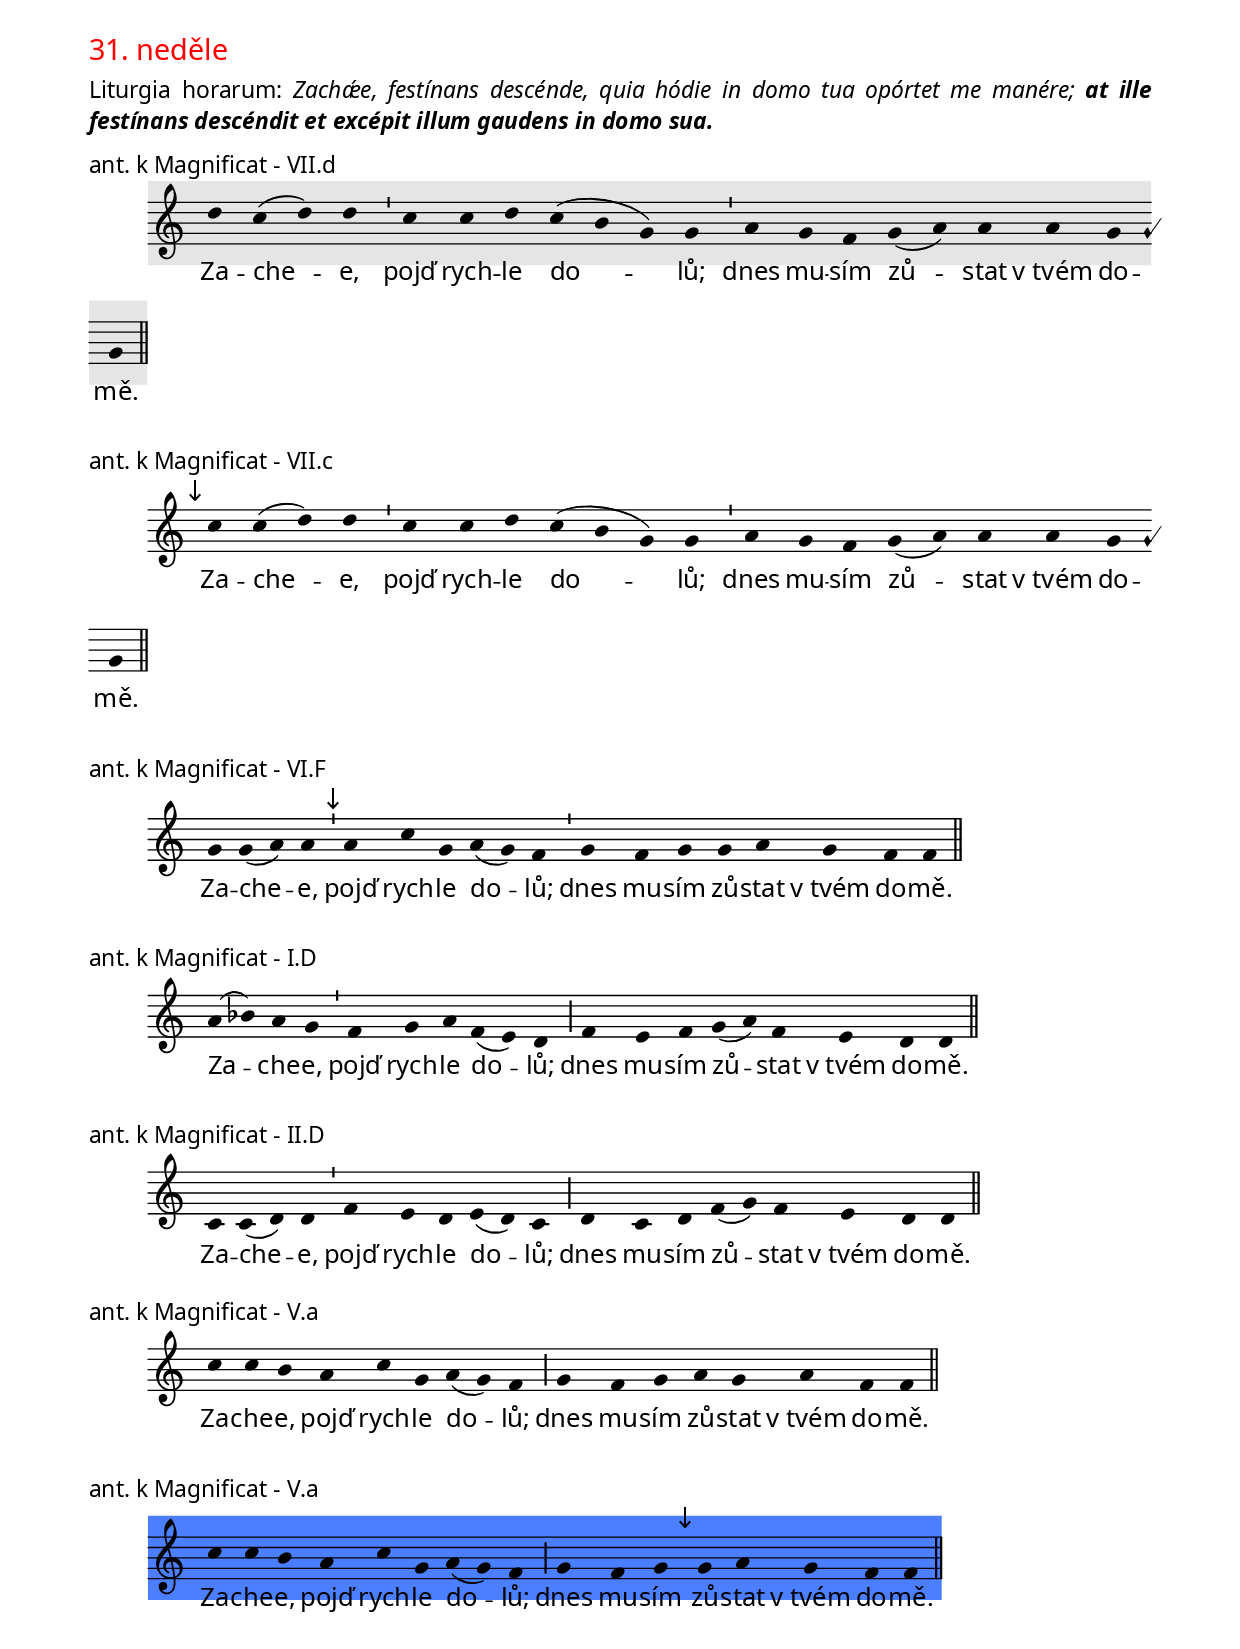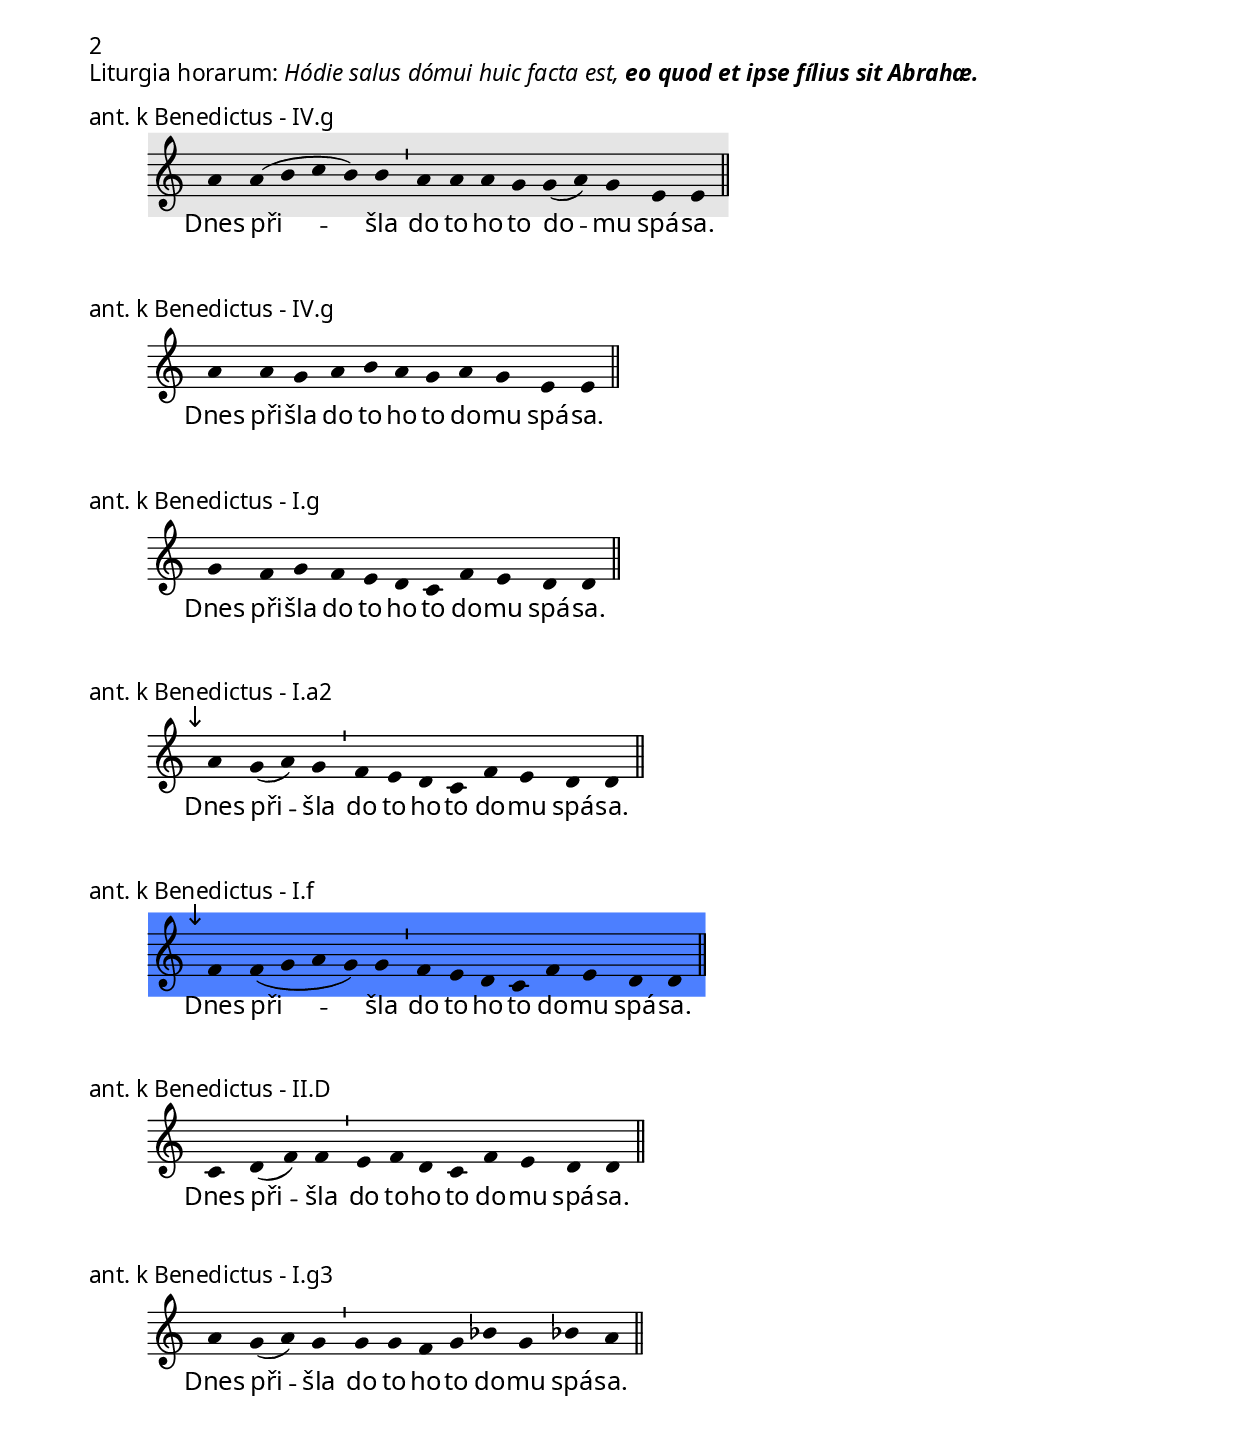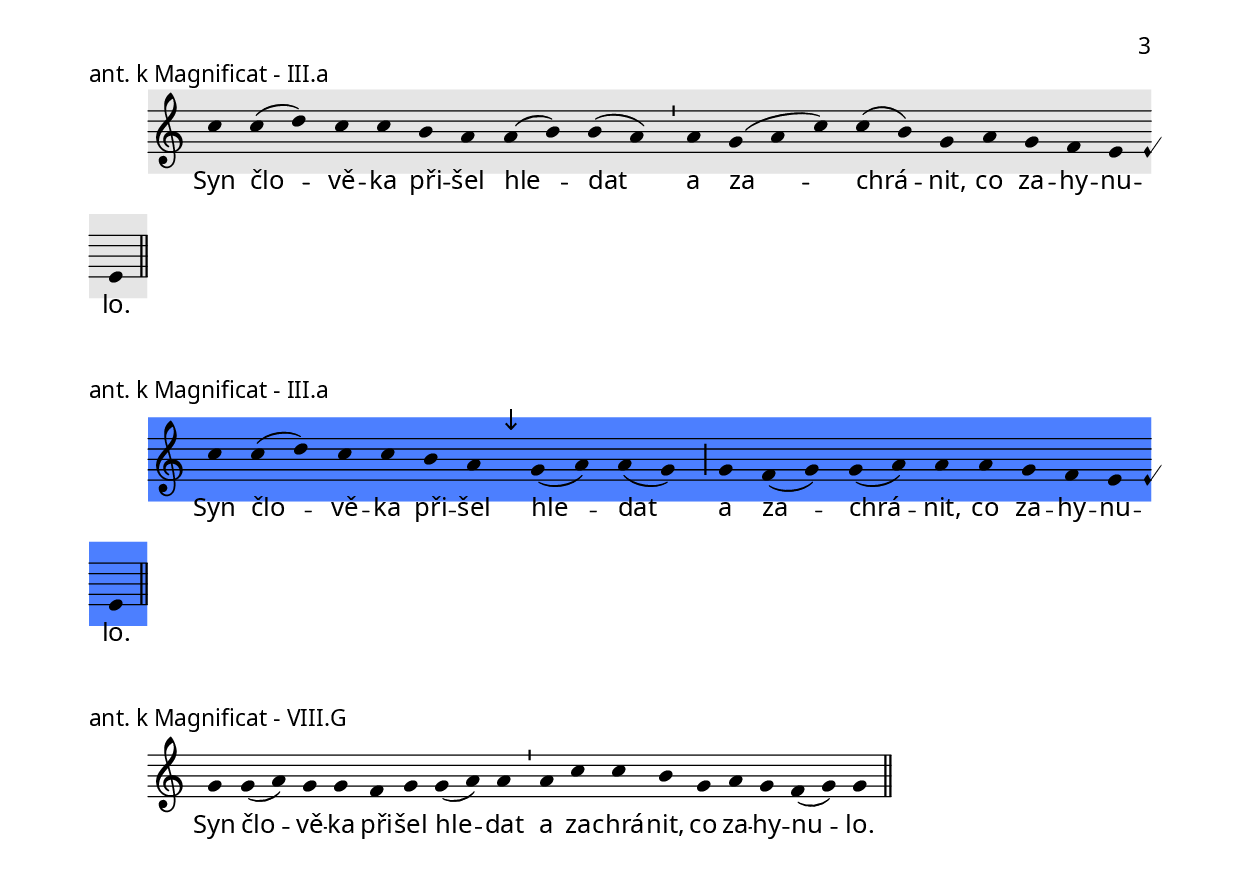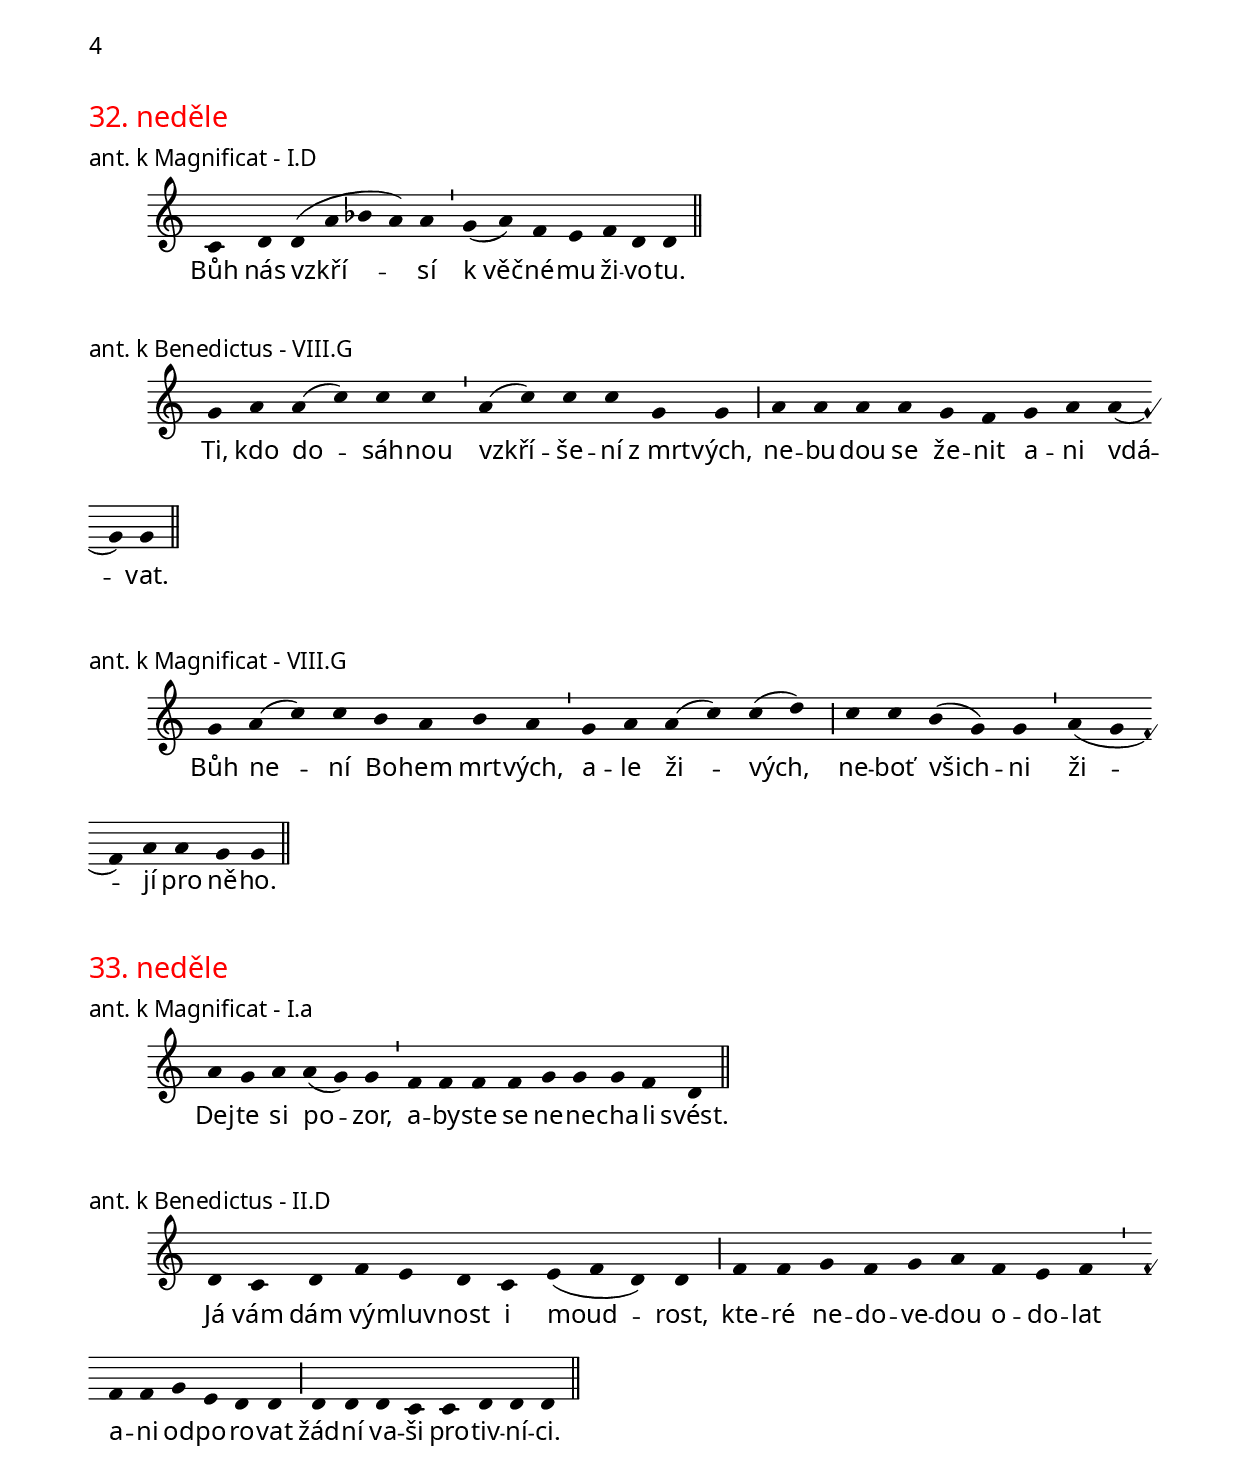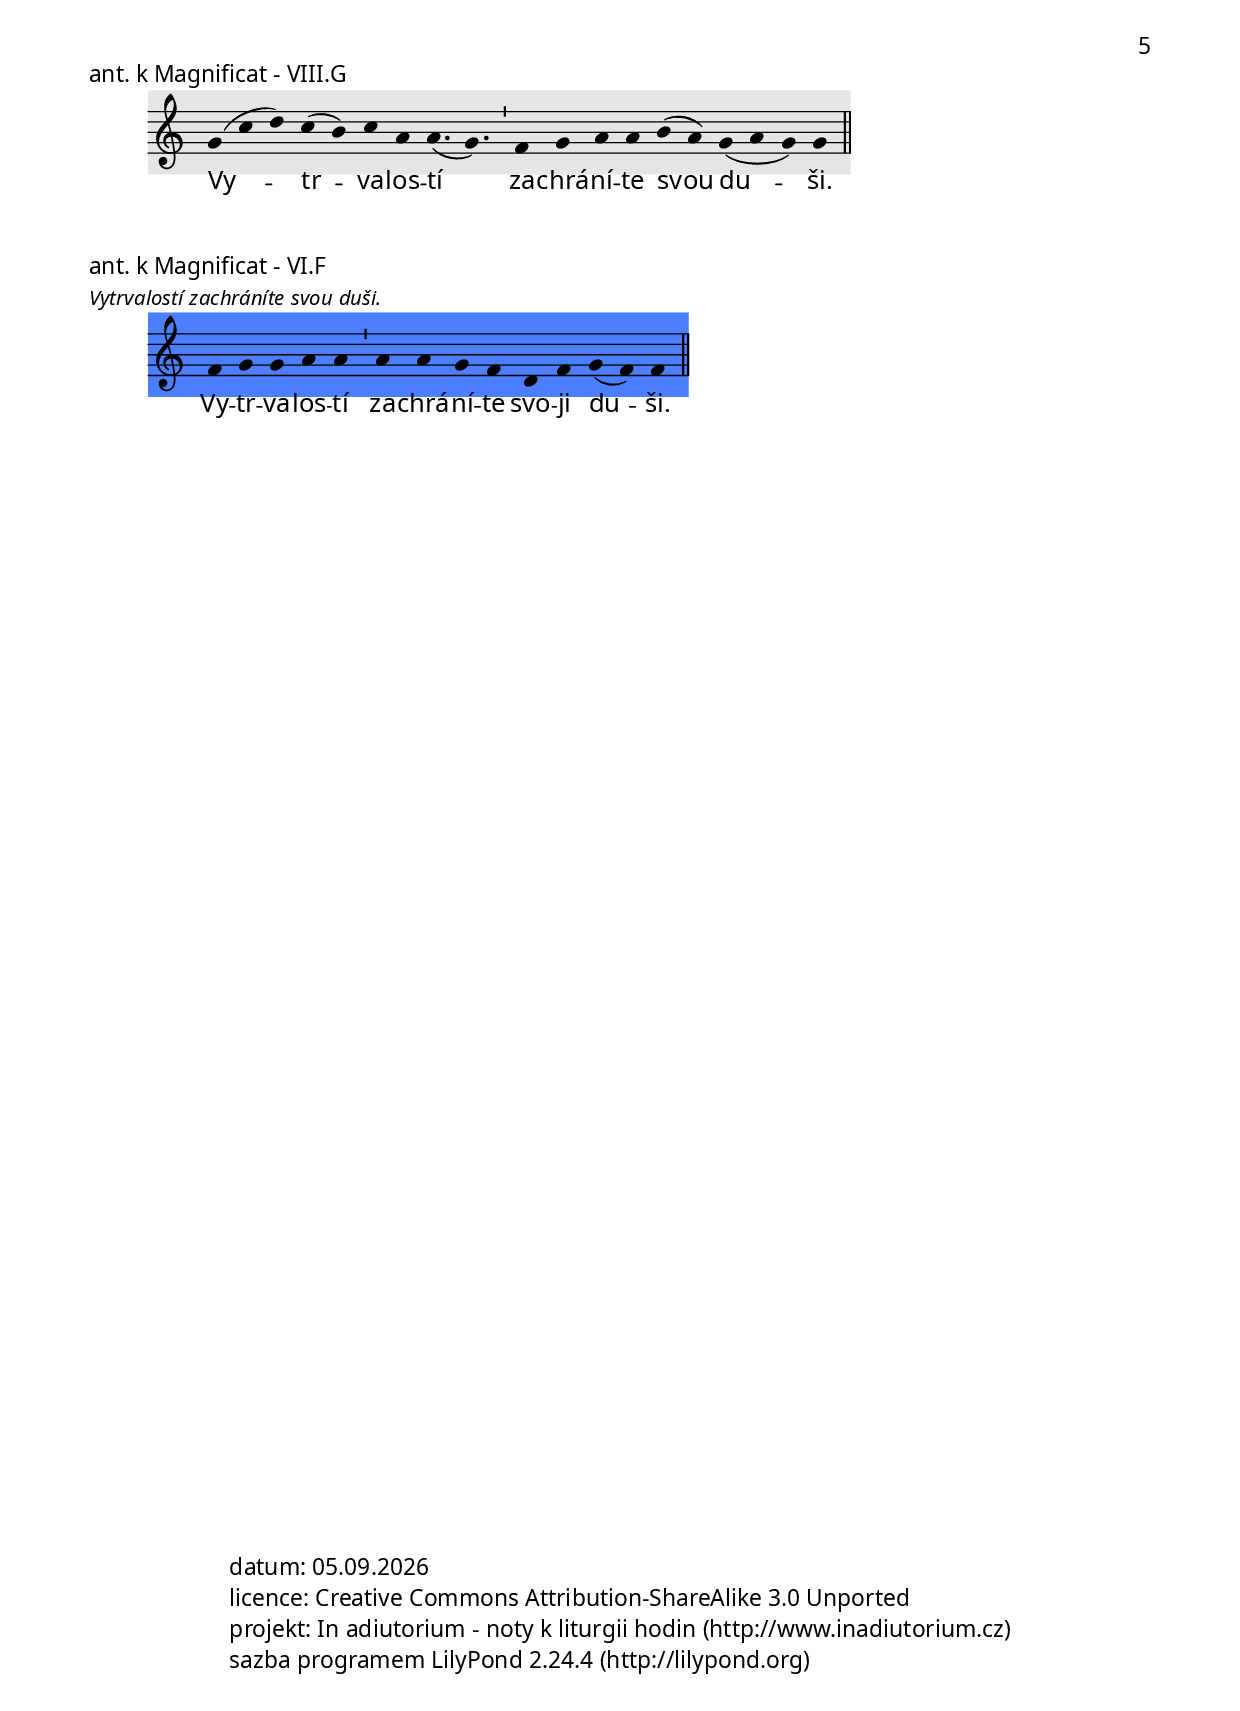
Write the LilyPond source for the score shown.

\version "2.12.0"

\include "../spolecne.ly"

\markup {\nadpisDen {"31. neděle"}}

\markup\justify{
  Liturgia horarum:
  \italic{
    Zachǽe, festínans descénde, quia hódie in domo tua opórtet me manére;
    \bold{at ille festínans descéndit et excépit illum gaudens in domo sua.}
  }
}

% v commune o posveceni kostela je antifona, ktera tento text
% obsahuje, ale kdybych z ni vynal fragment melodie, nebylo by
% to pekne, tak jsem slozil novou.
\score {
  \relative c'' {
    \zvyraznovacSedy
    \choralniRezim
    d4 c( d) d \barMin c c d c( b g) g \barMin
    a g f g( a) a a g g \barFinalis
  }
  \addlyrics {
    Za -- che -- e, pojď rych -- le do -- lů;
    dnes mu -- sím zů -- stat v_tvém do -- mě.
  }
  \header {
    quid = "ant. k Magnificat"
    modus = "VII"
    differentia = "d"
    psalmus = ""
    annus = "C"
    id = "ne31c-1ne-amag"
    piece = \markup {\sestavTitulekBezZalmu}
  }
}

\score {
  \relative c'' {
    \choralniRezim
    \mark\sipka c4 c( d) d \barMin c c d c( b g) g \barMin
    a g f g( a) a a g g \barFinalis
  }
  \addlyrics {
    Za -- che -- e, pojď rych -- le do -- lů;
    dnes mu -- sím zů -- stat v_tvém do -- mě.
  }
  \header {
    quid = "ant. k Magnificat"
    modus = "VII"
    differentia = "c"
    psalmus = ""
    annus = "C"
    id = "ne31c-1ne-amag"
    piece = \markup {\sestavTitulekBezZalmu}
  }
}

\score {
  \relative c'' {
    \choralniRezim
    g4 g( a) a \barMin \mark\sipka a c g a( g) f \barMin
    g f g g a g f f \barFinalis
  }
  \addlyrics {
    Za -- che -- e, pojď rych -- le do -- lů;
    dnes mu -- sím zů -- stat v_tvém do -- mě.
  }
  \header {
    quid = "ant. k Magnificat"
    modus = "VI"
    differentia = "F"
    psalmus = ""
    annus = "C"
    id = "ne31c-1ne-amag"
    piece = \markup {\sestavTitulekBezZalmu}
  }
}

\score {
  \relative c'' {
    \choralniRezim
    a4( bes) a g \barMin f g a f( e) d \barMaior
    f e f g( a) f e d d \barFinalis
  }
  \addlyrics {
    Za -- che -- e, pojď rych -- le do -- lů;
    dnes mu -- sím zů -- stat v_tvém do -- mě.
  }
  \header {
    quid = "ant. k Magnificat"
    modus = "I"
    differentia = "D"
    psalmus = ""
    annus = "C"
    fial = "commune/commune_kostel.ly#rch-aben?cast"
    id = "ne31c-1ne-amag"
    piece = \markup {\sestavTitulekBezZalmu}
  }
}

\score {
  \relative c' {
    \choralniRezim
    c4 c( d) d \barMin f e d e( d) c \barMaior
    d c d f( g) f e d d \barFinalis
  }
  \addlyrics {
    Za -- che -- e, pojď rych -- le do -- lů;
    dnes mu -- sím zů -- stat v_tvém do -- mě.
  }
  \header {
    quid = "ant. k Magnificat"
    modus = "II"
    differentia = "D"
    psalmus = ""
    annus = "C"
    id = "ne31c-1ne-amag"
    piece = \markup {\sestavTitulekBezZalmu}
  }
}

\score {
  \relative c'' {
    \choralniRezim
    c4 c b a c g a( g) f \barMaior
    g f g a g a f f \barFinalis
  }
  \addlyrics {
    Za -- che -- e, pojď rych -- le do -- lů;
    dnes mu -- sím zů -- stat v_tvém do -- mě.
  }
  \header {
    quid = "ant. k Magnificat"
    modus = "V"
    differentia = "a"
    psalmus = ""
    annus = "C"
    id = "ne31c-1ne-amag"
    piece = \markup {\sestavTitulekBezZalmu}
  }
}

\score {
  \relative c'' {
    \zvyraznovacModry
    \choralniRezim
    c4 c b a c g a( g) f \barMaior
    g f g \mark\sipka g a g f f \barFinalis
  }
  \addlyrics {
    Za -- che -- e, pojď rych -- le do -- lů;
    dnes mu -- sím zů -- stat v_tvém do -- mě.
  }
  \header {
    quid = "ant. k Magnificat"
    modus = "V"
    differentia = "a"
    psalmus = ""
    annus = "C"
    id = "ne31c-1ne-amag"
    piece = \markup {\sestavTitulekBezZalmu}
  }
}

\pageBreak

\markup\justify{
  Liturgia horarum:
  \italic{
    Hódie salus dómui huic facta est,
    \bold{eo quod et ipse fílius sit Abrahæ.}
  }
}

\score {
  \relative c'' {
    \zvyraznovacSedy
    \choralniRezim
    a4 a( b c b) b \barMin a a a g g( a) g e e \barFinalis
  }
  \addlyrics {
    Dnes při -- šla do to -- ho -- to do -- mu spá -- sa.
  }
  \header {
    quid = "ant. k Benedictus"
    modus = "IV"
    differentia = "g"
    psalmus = ""
    annus = "C"
    id = "ne31c-rch-aben"
    piece = \markup {\sestavTitulekBezZalmu}
  }
}

\score {
  \relative c'' {
    \choralniRezim
    a4 a g a b a g a g e e \barFinalis
  }
  \addlyrics {
    Dnes při -- šla do to -- ho -- to do -- mu spá -- sa.
  }
  \header {
    quid = "ant. k Benedictus"
    modus = "IV"
    differentia = "g"
    psalmus = ""
    annus = "C"
    id = "ne31c-rch-aben"
    piece = \markup {\sestavTitulekBezZalmu}
  }
}

\score {
  \relative c'' {
    \choralniRezim
    g4 f g f e d c f e d d \barFinalis
  }
  \addlyrics {
    Dnes při -- šla do to -- ho -- to do -- mu spá -- sa.
  }
  \header {
    quid = "ant. k Benedictus"
    modus = "I"
    differentia = "g"
    psalmus = ""
    annus = "C"
    fial = "commune/commune_kostel.ly#rch-aben?konec&-aleluja"
    id = "ne31c-rch-aben"
    piece = \markup {\sestavTitulekBezZalmu}
  }
}

\score {
  \relative c'' {
    \choralniRezim
    \mark\sipka a4 g( a) g \barMin f e d c f e d d \barFinalis
  }
  \addlyrics {
    Dnes při -- šla do to -- ho -- to do -- mu spá -- sa.
  }
  \header {
    quid = "ant. k Benedictus"
    modus = "I"
    differentia = "a2"
    psalmus = ""
    annus = "C"
    fial = "commune/commune_kostel.ly#rch-aben?konec&-aleluja"
    id = "ne31c-rch-aben"
    piece = \markup {\sestavTitulekBezZalmu}
  }
}

\score {
  \relative c' {
    \zvyraznovacModry
    \choralniRezim
    \mark\sipka f4 f( g a g) g \barMin f e d c f e d d \barFinalis
  }
  \addlyrics {
    Dnes při -- šla do to -- ho -- to do -- mu spá -- sa.
  }
  \header {
    quid = "ant. k Benedictus"
    modus = "I"
    differentia = "f"
    psalmus = ""
    annus = "C"
    fial = "commune/commune_kostel.ly#rch-aben?konec=8&-aleluja"
    id = "ne31c-rch-aben"
    piece = \markup {\sestavTitulekBezZalmu}
  }
}

\score {
  \relative c' {
    \choralniRezim
    c4 d( f) f \barMin e f d c f e d d \barFinalis
  }
  \addlyrics {
    Dnes při -- šla do to -- ho -- to do -- mu spá -- sa.
  }
  \header {
    quid = "ant. k Benedictus"
    modus = "II"
    differentia = "D"
    psalmus = ""
    annus = "C"
    fial = "commune/commune_kostel.ly#rch-aben?konec&-aleluja"
    id = "ne31c-rch-aben"
    piece = \markup {\sestavTitulekBezZalmu}
  }
}

\score {
  \relative c'' {
    \choralniRezim
    a4 g( a) g \barMin g g f g bes g bes a \barFinalis
  }
  \addlyrics {
    Dnes při -- šla do to -- ho -- to do -- mu spá -- sa.
  }
  \header {
    quid = "ant. k Benedictus"
    modus = "I"
    differentia = "g3"
    psalmus = ""
    annus = "C"
    id = "ne31c-rch-aben"
    piece = \markup {\sestavTitulekBezZalmu}
  }
}

\pageBreak

\score {
  \relative c'' {
    \zvyraznovacSedy
    \choralniRezim
    c4 c( d) c c b a a( b) b( a) \barMin
    a g( a c) c( b) g a g f e e \barFinalis
  }
  \addlyrics {
    Syn člo -- vě -- ka při -- šel hle -- dat
    a za -- chrá -- nit, co za -- hy -- nu -- lo.
  }
  \header {
    quid = "ant. k Magnificat"
    modus = "III"
    differentia = "a"
    psalmus = ""
    annus = "C"
    id = "ne31c-2ne-amag"
    piece = \markup {\sestavTitulekBezZalmu}
  }
}

\score {
  \relative c'' {
    \zvyraznovacModry
    \choralniRezim
    c4 c( d) c c b a \mark\sipka g( a) a( g) \barMaior
    g f( g) g( a) a a g f e e \barFinalis
  }
  \addlyrics {
    Syn člo -- vě -- ka při -- šel hle -- dat
    a za -- chrá -- nit, co za -- hy -- nu -- lo.
  }
  \header {
    quid = "ant. k Magnificat"
    modus = "III"
    differentia = "a"
    psalmus = ""
    annus = "C"
    id = "ne31c-2ne-amag"
    piece = \markup {\sestavTitulekBezZalmu}
  }
}

\score {
  \relative c'' {
    \choralniRezim
    g4 g( a) g g f g g( a) a \barMin
    a c c b g a g f( g) g \barFinalis
  }
  \addlyrics {
    Syn člo -- vě -- ka při -- šel hle -- dat
    a za -- chrá -- nit, co za -- hy -- nu -- lo.
  }
  \header {
    quid = "ant. k Magnificat"
    modus = "VIII"
    differentia = "G"
    psalmus = ""
    annus = "C"
    id = "ne31c-2ne-amag"
    piece = \markup {\sestavTitulekBezZalmu}
  }
}

\pageBreak

\markup {\nadpisDen {"32. neděle"}}

\score {
  \relative c' {
    \choralniRezim
    c4 d d( a' bes a) a \barMin
    g( a) f e f d d \barFinalis
  }
  \addlyrics {
    Bůh nás vzkří -- sí
    k_věč -- né -- mu ži -- vo -- tu.
  }
  \header {
    quid = "ant. k Magnificat"
    modus = "I"
    differentia = "D"
    psalmus = ""
    annus = "C"
    id = "ne32c-1ne-amag"
    placet = "r - banalni"
    piece = \markup {\sestavTitulekBezZalmu}
  }
}

\score {
  \relative c'' {
    \choralniRezim
    g4 a a( c) c c \barMin a( c) c c g g \barMaior
    a a a a g f g a a( g) g \barFinalis
  }
  \addlyrics {
    Ti, kdo do -- sáh -- nou vzkří -- še -- ní z_mrt -- vých,
    ne -- bu -- dou se že -- nit a -- ni vdá -- vat.
  }
  \header {
    quid = "ant. k Benedictus"
    modus = "VIII"
    differentia = "G"
    psalmus = ""
    annus = "C"
    id = "ne32c-rch-aben"
    piece = \markup {\sestavTitulekBezZalmu}
  }
}

\score {
  \relative c'' {
    \choralniRezim
    g4 a( c) c b a b a \barMin g a a( c) c( d) \barMaior
    c c b( g) g \barMin a( g f) a a g g \barFinalis
  }
  \addlyrics {
    Bůh ne -- ní Bo -- hem mrt -- vých, a -- le ži -- vých,
    ne -- boť všich -- ni ži -- jí pro ně -- ho.
  }
  \header {
    quid = "ant. k Magnificat"
    modus = "VIII"
    differentia = "G"
    psalmus = ""
    annus = "C"
    id = "ne32c-2ne-amag"
    piece = \markup {\sestavTitulekBezZalmu}
  }
}

\markup {\nadpisDen {"33. neděle"}}

\score {
  \relative c'' {
    \choralniRezim
    a4 g a a( g) g \barMin
    f f f f g g g f d \barFinalis
  }
  \addlyrics {
    Dej -- te si po -- zor,
    a -- by -- ste se ne -- ne -- cha -- li svést.
  }
  \header {
    quid = "ant. k Magnificat"
    modus = "I"
    differentia = "a"
    psalmus = ""
    annus = "C"
    id = "ne33c-1ne-amag"
    piece = \markup {\sestavTitulekBezZalmu}
  }
}

\score {
  \relative c' {
    \choralniRezim
    d4 c d f e d c e( f d) d \barMaior
    f f g f g a f e f \barMin
    f f g e d d \barMaior
    d d d c c d d d \barFinalis
  }
  \addlyrics {
    Já vám dám vý -- mluv -- nost i moud -- rost,
    kte -- ré ne -- do -- ve -- dou o -- do -- lat
    a -- ni od -- po -- ro -- vat
    žád -- ní va -- ši pro -- tiv -- ní -- ci.
  }
  \header {
    quid = "ant. k Benedictus"
    modus = "II"
    differentia = "D"
    psalmus = ""
    annus = "C"
    id = "ne33c-rch-aben"
    piece = \markup {\sestavTitulekBezZalmu}
  }
}

\pageBreak

\score {
  \relative c'' {
    \zvyraznovacSedy
    \choralniRezim
    g4( c d) c( b) c a a4.( g) \barMin
    f4 g a a b( a) g( a g) g \barFinalis
  }
  \addlyrics {
    Vy -- tr -- va -- los -- tí
    za -- chrá -- ní -- te svou du -- ši.
  }
  \header {
    quid = "ant. k Magnificat"
    modus = "VIII"
    differentia = "G"
    psalmus = ""
    annus = "C"
    fial = "commune/commune_apostol.ly#nona?-aleluja"
    id = "ne33c-2ne-amag"
    piece = \markup {\sestavTitulekBezZalmu}
  }
}

\score {
  \relative c' {
    \zvyraznovacModry
    \choralniRezim
    f4 g g a a \barMin
    a a g f d f g( f) f \barFinalis
  }
  \addlyrics {
    Vy -- tr -- va -- los -- tí
    za -- chrá -- ní -- te svo -- ji du -- ši.
  }
  \header {
    textus_approbatus = "Vytrvalostí zachráníte svou duši."
    quid = "ant. k Magnificat"
    modus = "VI"
    differentia = "F"
    psalmus = ""
    annus = "C"
    fial = "commune/commune_apostol.ly#nona?-aleluja"
    id = "ne33c-2ne-amag"
    piece = \markup {\sestavTitulekBezZalmu}
  }
}
